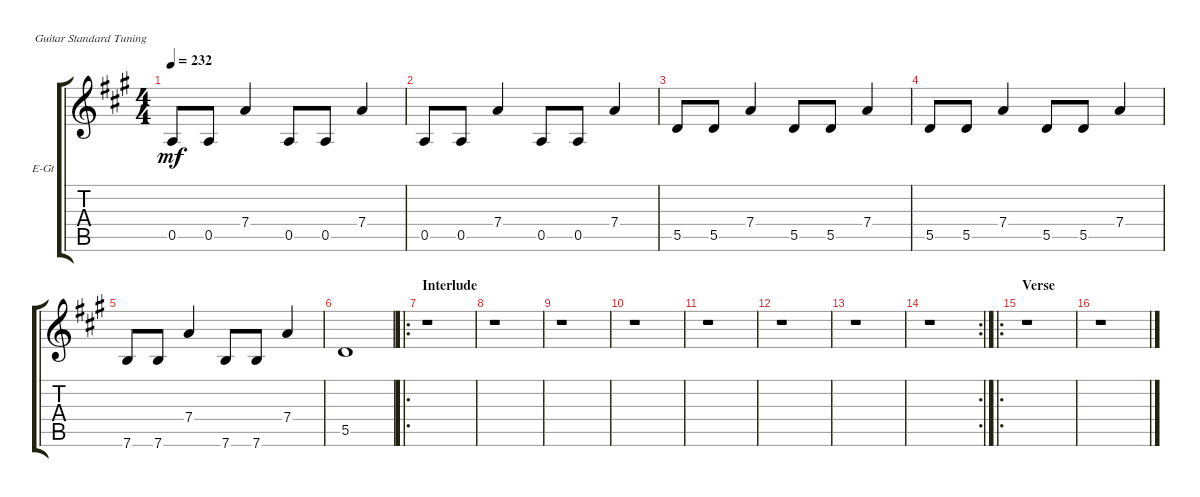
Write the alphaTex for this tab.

\defaultSystemsLayout 4
\bracketExtendMode groupsimilarinstruments
\firstSystemTrackNameOrientation horizontal
\otherSystemsTrackNameOrientation horizontal
\track ("Guitar 2" "E-Gt") {instrument electricguitarclean}
\staff {score tabs}
\tuning (E4 B3 G3 D3 A2 E2)
\ts (4 4)
\tempo 232
\clef g2
\ks a
0.5.8{dy mf} 0.5.8 7.4.4 0.5.8 0.5.8 7.4.4 |
0.5.8 0.5.8 7.4.4 0.5.8 0.5.8 7.4.4 |
5.5.8 5.5.8 7.4.4 5.5.8 5.5.8 7.4.4 |
5.5.8 5.5.8 7.4.4 5.5.8 5.5.8 7.4.4 |
7.6.8 7.6.8 7.4.4 7.6.8 7.6.8 7.4.4 |
5.5.1 |
\ro
\section ("" "Interlude")
r.1 |
r.1 |
r.1 |
r.1 |
r.1 |
r.1 |
r.1 |
\rc 2
r.1 |
\ro
\section ("" "Verse")
r.1 |
r.1
